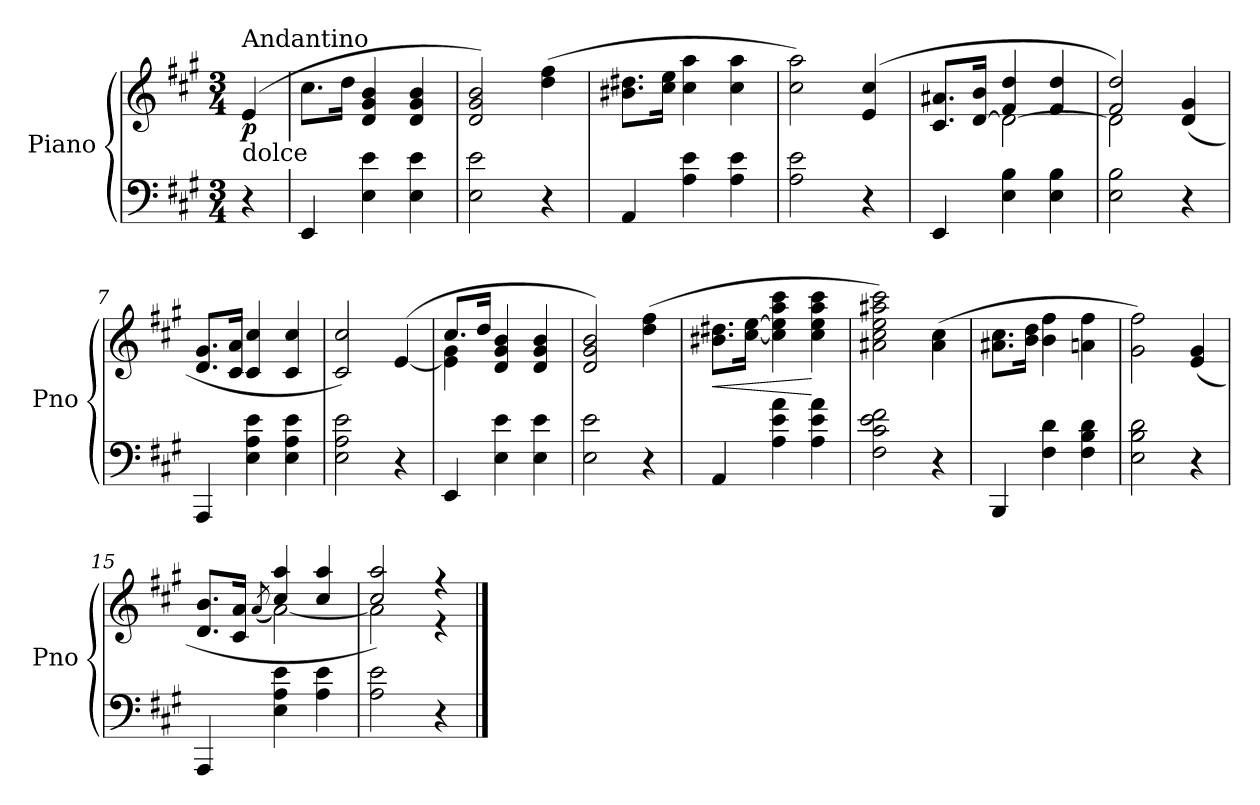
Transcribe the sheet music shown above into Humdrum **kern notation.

**kern	**kern	**dynam
*part1	*part1	*part1
*staff2	*staff1	*staff1/2
*I"Piano	*	*
*I'Pno	*	*
*clefF4	*clefG2	*
*k[f#c#g#]	*k[f#c#g#]	*
*A:	*A:	*
*M3/4	*M3/4	*
=	=	=
!	!LO:TX:b:t=dolce	!
!	!LO:TX:a:t=Andantino	!
!	!	!LO:DY:b
4r	(4e/	p
=1	=1	=1
4EE/	8.cc#\L	.
.	16dd\Jk	.
4E\ 4e\	4d/ 4g#/ 4b/	.
4E\ 4e\	4d/ 4g#/ 4b/	.
=2	=2	=2
2E\ 2e\	2d/ 2g#/ 2b/)	.
4r	(4dd\ 4ff#\	.
=3	=3	=3
4AA/	8.b#X\ 8.dd#X\L	.
.	16cc#\ 16ee\Jk	.
4A\ 4e\	4cc#\ 4aa\	.
4A\ 4e\	4cc#\ 4aa\	.
=4	=4	=4
2A\ 2e\	2cc#\ 2aa\)	.
4r	(4e/ 4cc#/	.
!!LO:LB:g=z
=5	=5	=5
*	*^	*
4EE/	8.c#/ 8.a#X/L	4ryy	.
.	[16d/ 16b/Jk	.	.
4E\ 4B\	2d\_	4f#/ 4dd/	.
4E\ 4B\	.	4f#/ 4dd/	.
=6	=6	=6	=6
2E\ 2B\	2d\]	2f#/ 2dd/)	.
4r	(4d/ 4g#/	4ryy	.
*	*v	*v	*
=7	=7	=7
4AAA/	8.d/ 8.g#/L	.
.	16c#/ 16a/Jk	.
4E\ 4A\ 4e\	4c#/ 4cc#/	.
4E\ 4A\ 4e\	4c#/ 4cc#/	.
=8	=8	=8
2E\ 2A\ 2e\	2c#/ 2cc#/)	.
4r	([4e/	.
=9	=9	=9
*	*^	*
4EE/	4e\] 4g#\	8.cc#/L	.
.	.	16dd/Jk	.
4E\ 4e\	4d/ 4g#/ 4b/	2ryy	.
4E\ 4e\	4d/ 4g#/ 4b/	.	.
*	*v	*v	*
=10	=10	=10
2E\ 2e\	2d/ 2g#/ 2b/)	.
4r	(4dd\ 4ff#\	.
!!LO:LB:g=z
=11	=11	=11
!	!	!LO:HP:b
4AA/	8.b#X\ 8.dd#X\L	<
.	[16cc#\ [16ee\Jk	.
4A\ 4e\ 4a\	4cc#\] 4ee\] 4aa\ 4ccc#\	.
4A\ 4e\ 4a\	4cc#\ 4ee\ 4aa\ 4ccc#\	[
=12	=12	=12
2F#\ 2c#\ 2e\ 2f#\	2a#X\ 2cc#\ 2ee\ 2aa#X\ 2ccc#\)	.
4r	(4a#\ 4cc#\	.
=13	=13	=13
4BBB/	8.a#X\ 8.cc#\L	.
.	16b\ 16dd\Jk	.
4F#\ 4d\	4b\ 4ff#\	.
4F#\ 4B\ 4d\	4an\ 4ff#\	.
=14	=14	=14
2E\ 2B\ 2d\	2g#\ 2ff#\)	.
4r	(4e/ 4g#/	.
=15	=15	=15
*	*^	*
4AAA/	8.d/ 8.b/L	4ryy	.
.	16c#/ 16a/Jk	.	.
.	.	(8qa/	.
4E\ 4A\ 4e\	4cc#/ 4aa/	[2a\)	.
4A\ 4e\	4cc#/ 4aa/	.	.
=16	=16	=16	=16
2A\ 2e\	2cc#/ 2aa/)	2a\]	.
4r	4r	4r	.
*	*v	*v	*
==	==	==
*-	*-	*-
